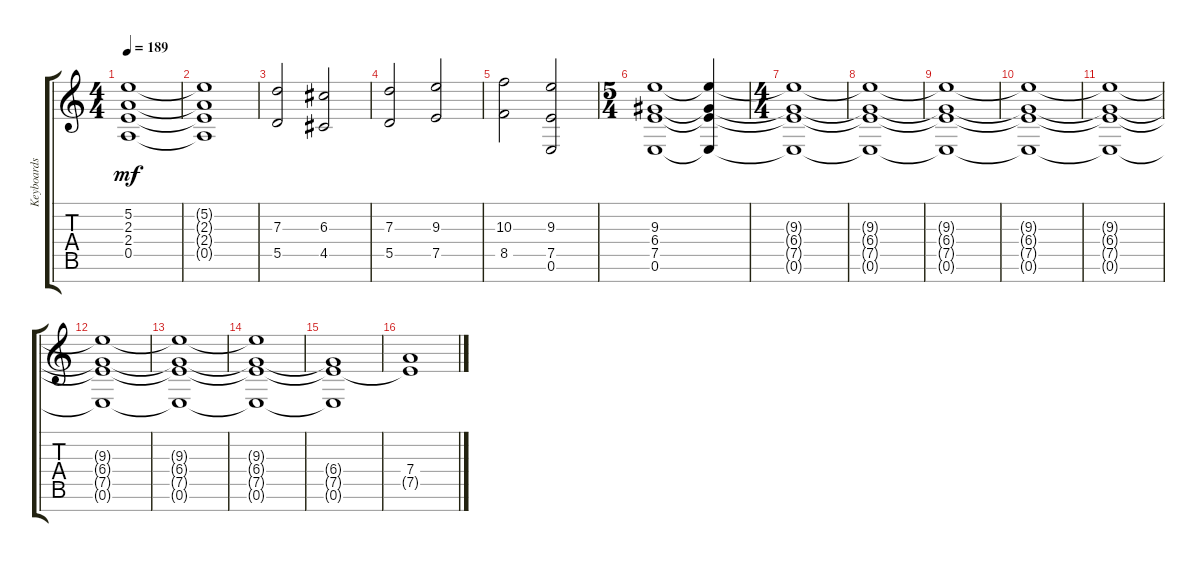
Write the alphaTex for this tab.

\track ("Keyboards" "Keyboards") {instrument electricguitarclean}
\staff {score tabs}
\tuning (E4 B3 G3 D3 A2 E2 B1) {hide}
\ts (4 4)
\tempo 189
\clef g2
\ks c
(5.2 2.3 2.4 0.5).1{dy mf} |
(5.2{t} 2.3{t} 2.4{t} 0.5{t}).1 |
(7.3 5.5).2 (6.3 4.5).2 |
(7.3 5.5).2 (9.3 7.5).2 |
(10.3 8.5).2 (9.3 7.5 0.6).2 |
\ts (5 4)
(9.3 6.4 7.5 0.6).1 (9.3{t} 6.4{t} 7.5{t} 0.6{t}).4 |
\ts (4 4)
(9.3{t} 6.4{t} 7.5{t} 0.6{t}).1 |
(9.3{t} 6.4{t} 7.5{t} 0.6{t}).1 |
(9.3{t} 6.4{t} 7.5{t} 0.6{t}).1 |
(9.3{t} 6.4{t} 7.5{t} 0.6{t}).1 |
(9.3{t} 6.4{t} 7.5{t} 0.6{t}).1 |
(9.3{t} 6.4{t} 7.5{t} 0.6{t}).1 |
(9.3{t} 6.4{t} 7.5{t} 0.6{t}).1 |
(9.3{t} 6.4{t} 7.5{t} 0.6{t}).1 |
(6.4{t} 7.5{t} 0.6{t}).1 |
(7.4 7.5{t}).1
